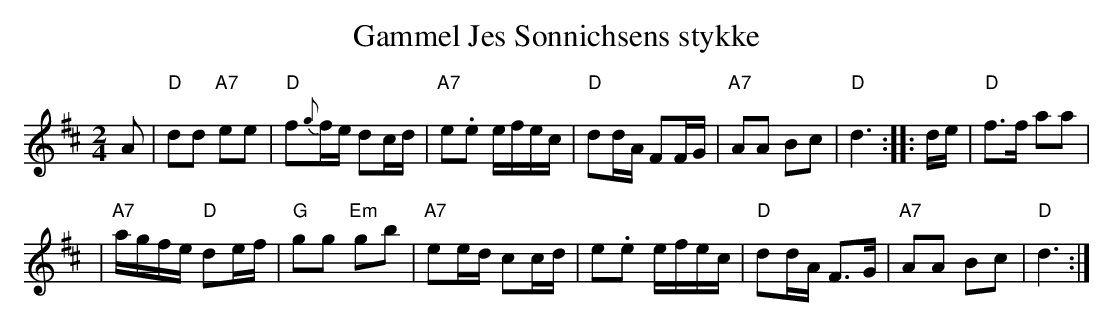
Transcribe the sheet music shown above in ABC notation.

X:1
T: Gammel Jes Sonnichsens stykke
M: 2/4
L: 1/16
K: D
A2 \
| "D"d2d2 "A7"e2e2 | "D"f2{g}fe d2cd | "A7"e2.e2 efec \
| "D"d2dA F2FG | "A7"A2A2 B2c2 | "D"d6 :: de | "D"f3f a2a2 |
| "A7"agfe "D"d2ef | "G"g2g2 "Em"g2b2 | "A7"e2ed c2cd \
| e2.e2 efec | "D"d2dA F3G | "A7"A2A2 B2c2 | "D"d6 :|
